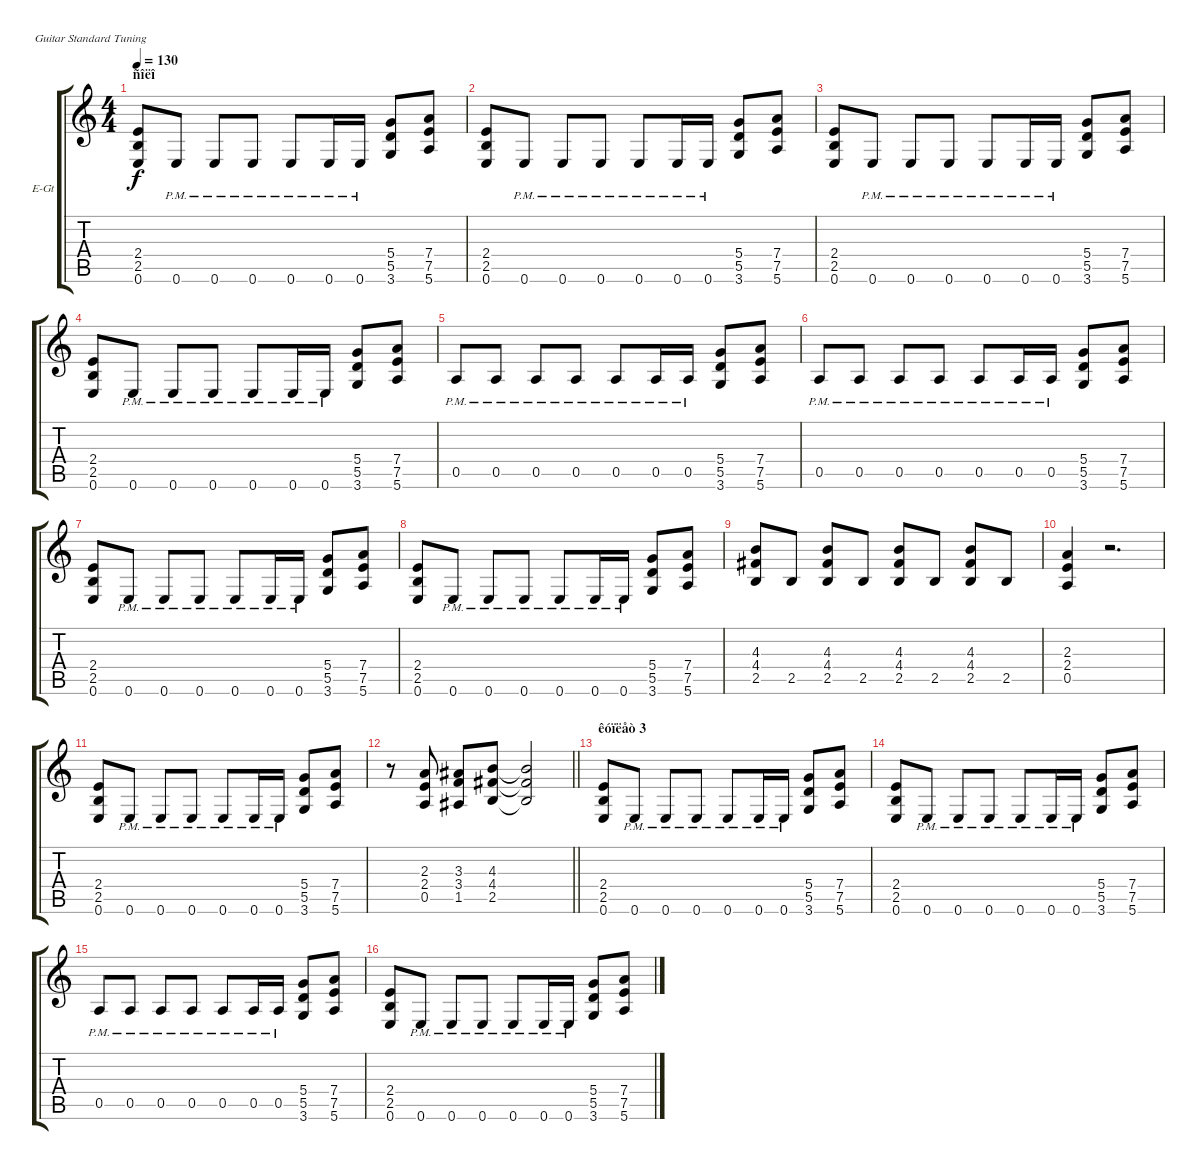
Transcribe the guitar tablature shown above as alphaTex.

\bracketExtendMode groupsimilarinstruments
\firstSystemTrackNameOrientation horizontal
\otherSystemsTrackNameOrientation horizontal
\track ("Äîðîæêà 1" "E-Gt") {instrument distortionguitar}
\staff {score tabs}
\tuning (E4 B3 G3 D3 A2 E2)
\ts (4 4)
\section ("" "ñîëî ")
\tempo 130
\clef g2
\ks c
(2.4 2.5 0.6).8{dy f} 0.6{pm}.8 0.6{pm}.8 0.6{pm}.8 0.6{pm}.8 0.6{pm}.16 0.6{pm}.16 (5.4 5.5 3.6).8 (7.4 7.5 5.6).8 |
(2.4 2.5 0.6).8 0.6{pm}.8 0.6{pm}.8 0.6{pm}.8 0.6{pm}.8 0.6{pm}.16 0.6{pm}.16 (5.4 5.5 3.6).8 (7.4 7.5 5.6).8 |
(2.4 2.5 0.6).8 0.6{pm}.8 0.6{pm}.8 0.6{pm}.8 0.6{pm}.8 0.6{pm}.16 0.6{pm}.16 (5.4 5.5 3.6).8 (7.4 7.5 5.6).8 |
(2.4 2.5 0.6).8 0.6{pm}.8 0.6{pm}.8 0.6{pm}.8 0.6{pm}.8 0.6{pm}.16 0.6{pm}.16 (5.4 5.5 3.6).8 (7.4 7.5 5.6).8 |
0.5{pm}.8 0.5{pm}.8 0.5{pm}.8 0.5{pm}.8 0.5{pm}.8 0.5{pm}.16 0.5{pm}.16 (5.4 5.5 3.6).8 (7.4 7.5 5.6).8 |
0.5{pm}.8 0.5{pm}.8 0.5{pm}.8 0.5{pm}.8 0.5{pm}.8 0.5{pm}.16 0.5{pm}.16 (5.4 5.5 3.6).8 (7.4 7.5 5.6).8 |
(2.4 2.5 0.6).8 0.6{pm}.8 0.6{pm}.8 0.6{pm}.8 0.6{pm}.8 0.6{pm}.16 0.6{pm}.16 (5.4 5.5 3.6).8 (7.4 7.5 5.6).8 |
(2.4 2.5 0.6).8 0.6{pm}.8 0.6{pm}.8 0.6{pm}.8 0.6{pm}.8 0.6{pm}.16 0.6{pm}.16 (5.4 5.5 3.6).8 (7.4 7.5 5.6).8 |
(4.3 4.4 2.5).8 2.5.8 (4.3 4.4 2.5).8 2.5.8 (4.3 4.4 2.5).8 2.5.8 (4.3 4.4 2.5).8 2.5.8 |
(2.3 2.4 0.5).4 r.2{d} |
(2.4 2.5 0.6).8 0.6{pm}.8 0.6{pm}.8 0.6{pm}.8 0.6{pm}.8 0.6{pm}.16 0.6{pm}.16 (5.4 5.5 3.6).8 (7.4 7.5 5.6).8 |
\barLineRight lightlight
r.8 (2.3 2.4 0.5).8 (3.3 3.4 1.5).8 (4.3 4.4 2.5).8 (4.3{t} 4.4{t} 2.5{t}).2 |
\section ("" "êóïëåò 3")
(2.4 2.5 0.6).8 0.6{pm}.8 0.6{pm}.8 0.6{pm}.8 0.6{pm}.8 0.6{pm}.16 0.6{pm}.16 (5.4 5.5 3.6).8 (7.4 7.5 5.6).8 |
(2.4 2.5 0.6).8 0.6{pm}.8 0.6{pm}.8 0.6{pm}.8 0.6{pm}.8 0.6{pm}.16 0.6{pm}.16 (5.4 5.5 3.6).8 (7.4 7.5 5.6).8 |
0.5{pm}.8 0.5{pm}.8 0.5{pm}.8 0.5{pm}.8 0.5{pm}.8 0.5{pm}.16 0.5{pm}.16 (5.4 5.5 3.6).8 (7.4 7.5 5.6).8 |
(2.4 2.5 0.6).8 0.6{pm}.8 0.6{pm}.8 0.6{pm}.8 0.6{pm}.8 0.6{pm}.16 0.6{pm}.16 (5.4 5.5 3.6).8 (7.4 7.5 5.6).8
